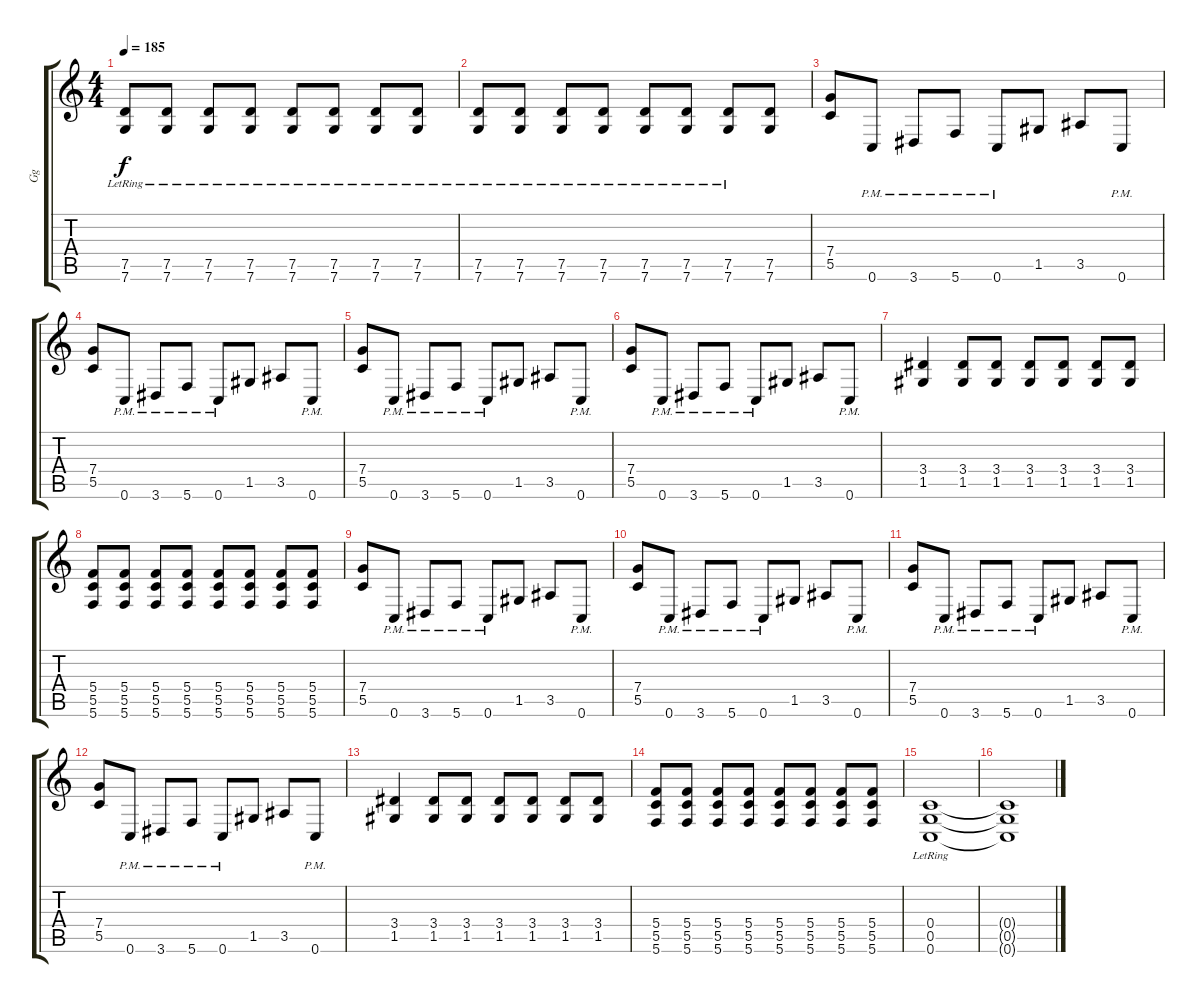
\track ("Gg" "Gg") {instrument distortionguitar}
\staff {score tabs}
\tuning (D4 A3 F3 C3 G2 C2) {hide}
\ts (4 4)
\tempo 185
\clef g2
\ks c
(7.5{lr} 7.6{lr}).8{dy f} (7.5{lr} 7.6{lr}).8 (7.5{lr} 7.6{lr}).8 (7.5{lr} 7.6{lr}).8 (7.5{lr} 7.6{lr}).8 (7.5{lr} 7.6{lr}).8 (7.5{lr} 7.6{lr}).8 (7.5{lr} 7.6{lr}).8 |
(7.5{lr} 7.6{lr}).8 (7.5{lr} 7.6{lr}).8 (7.5{lr} 7.6{lr}).8 (7.5{lr} 7.6{lr}).8 (7.5{lr} 7.6{lr}).8 (7.5{lr} 7.6{lr}).8 (7.5{lr} 7.6{lr}).8 (7.5 7.6).8 |
(7.4 5.5).8 0.6{pm}.8 3.6{pm}.8 5.6{pm}.8 0.6{pm}.8 1.5.8 3.5.8 0.6{pm}.8 |
(7.4 5.5).8 0.6{pm}.8 3.6{pm}.8 5.6{pm}.8 0.6{pm}.8 1.5.8 3.5.8 0.6{pm}.8 |
(7.4 5.5).8 0.6{pm}.8 3.6{pm}.8 5.6{pm}.8 0.6{pm}.8 1.5.8 3.5.8 0.6{pm}.8 |
(7.4 5.5).8 0.6{pm}.8 3.6{pm}.8 5.6{pm}.8 0.6{pm}.8 1.5.8 3.5.8 0.6{pm}.8 |
(3.4 1.5).4 (3.4 1.5).8 (3.4 1.5).8 (3.4 1.5).8 (3.4 1.5).8 (3.4 1.5).8 (3.4 1.5).8 |
(5.4 5.5 5.6).8 (5.4 5.5 5.6).8 (5.4 5.5 5.6).8 (5.4 5.5 5.6).8 (5.4 5.5 5.6).8 (5.4 5.5 5.6).8 (5.4 5.5 5.6).8 (5.4 5.5 5.6).8 |
(7.4 5.5).8 0.6{pm}.8 3.6{pm}.8 5.6{pm}.8 0.6{pm}.8 1.5.8 3.5.8 0.6{pm}.8 |
(7.4 5.5).8 0.6{pm}.8 3.6{pm}.8 5.6{pm}.8 0.6{pm}.8 1.5.8 3.5.8 0.6{pm}.8 |
(7.4 5.5).8 0.6{pm}.8 3.6{pm}.8 5.6{pm}.8 0.6{pm}.8 1.5.8 3.5.8 0.6{pm}.8 |
(7.4 5.5).8 0.6{pm}.8 3.6{pm}.8 5.6{pm}.8 0.6{pm}.8 1.5.8 3.5.8 0.6{pm}.8 |
(3.4 1.5).4 (3.4 1.5).8 (3.4 1.5).8 (3.4 1.5).8 (3.4 1.5).8 (3.4 1.5).8 (3.4 1.5).8 |
(5.4 5.5 5.6).8 (5.4 5.5 5.6).8 (5.4 5.5 5.6).8 (5.4 5.5 5.6).8 (5.4 5.5 5.6).8 (5.4 5.5 5.6).8 (5.4 5.5 5.6).8 (5.4 5.5 5.6).8 |
(0.4{lr} 0.5{lr} 0.6{lr}).1 |
(0.4{t} 0.5{t} 0.6{t}).1
